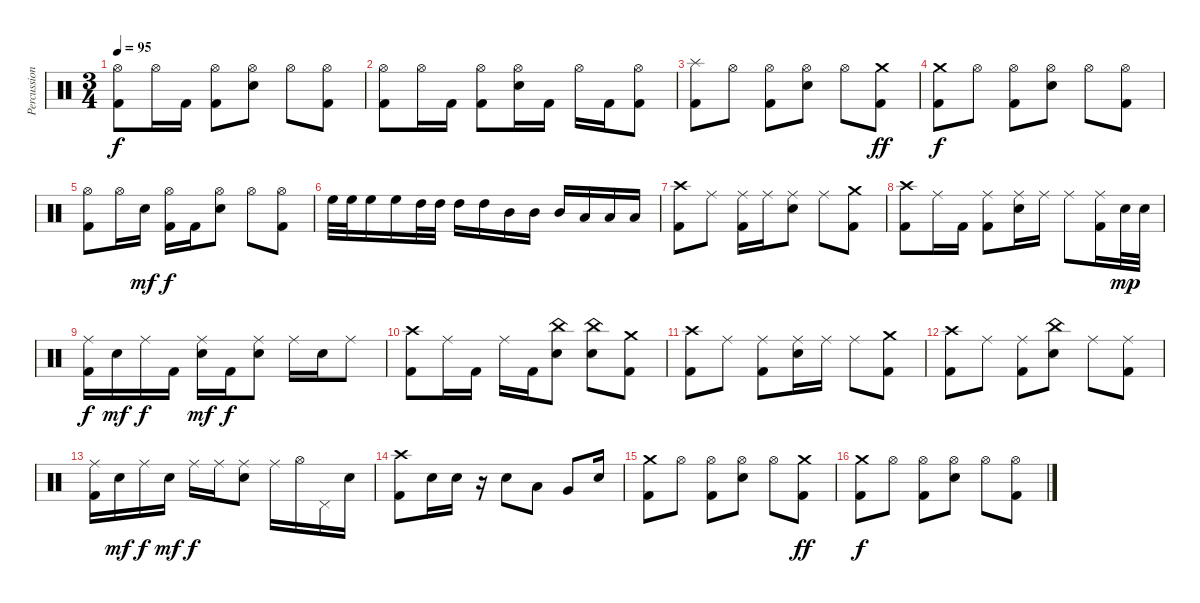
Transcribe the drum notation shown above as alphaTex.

\track ("Percussion" "Percussion") {instrument percussion}
\staff {score}
\articulation defaults
\ts (3 4)
\tempo 95
\clef neutral
\ks c
("Hi-Hat (open)" "Kick (hit) 2").8{dy f} "Hi-Hat (open)".16 "Kick (hit) 2".16 ("Hi-Hat (open)" "Kick (hit) 2").8 ("Hi-Hat (open)" "Electric Snare (hit)").8 "Hi-Hat (open)".8 ("Hi-Hat (open)" "Kick (hit) 2").8 |
("Hi-Hat (open)" "Kick (hit) 2").8 "Hi-Hat (open)".16 "Kick (hit) 2".16 ("Hi-Hat (open)" "Kick (hit) 2").8 ("Hi-Hat (open)" "Electric Snare (hit)").16 "Kick (hit) 2".16 "Hi-Hat (open)".16 "Kick (hit) 2".16 ("Hi-Hat (open)" "Kick (hit) 2").8 |
("Splash (hit)" "Kick (hit) 2").8 "Hi-Hat (open)".8 ("Hi-Hat (open)" "Kick (hit) 2").8 ("Hi-Hat (open)" "Electric Snare (hit)").8 "Hi-Hat (open)".8 ("Crash medium (hit)" "Kick (hit) 2").8{dy ff} |
("Crash medium (hit)" "Kick (hit) 2").8{dy f} "Hi-Hat (open)".8 ("Hi-Hat (open)" "Kick (hit) 2").8 ("Hi-Hat (open)" "Electric Snare (hit)").8 "Hi-Hat (open)".8 ("Hi-Hat (open)" "Kick (hit) 2").8 |
("Hi-Hat (open)" "Kick (hit) 2").8 "Hi-Hat (open)".16 "Electric Snare (hit)".16{dy mf} ("Hi-Hat (open)" "Kick (hit) 2").16{dy f} "Kick (hit) 2".16 ("Hi-Hat (open)" "Electric Snare (hit)").8 "Hi-Hat (open)".8 ("Hi-Hat (open)" "Kick (hit) 2").8 |
"High Floor Tom (hit)".32 "High Floor Tom (hit)".32 "High Floor Tom (hit)".16 "High Floor Tom (hit)".16 "High Tom (hit)".32 "High Tom (hit)".32 "High Tom (hit)".16 "High Tom (hit)".16 "Mid Tom (hit)".16 "Mid Tom (hit)".16 "Mid Tom (hit)".16 "Low Tom (hit)".16 "Low Tom (hit)".16 "Low Tom (hit)".16 |
("Crash high (hit)" "Kick (hit) 2").8 "Ride (middle)".8 ("Ride (middle)" "Kick (hit) 2").16 "Ride (middle)".16 ("Ride (middle)" "Electric Snare (hit)").8 "Ride (middle)".8 ("Crash medium (hit)" "Kick (hit) 2").8 |
("Crash high (hit)" "Kick (hit) 2").8 "Ride (middle)".16 "Kick (hit) 2".16 ("Ride (middle)" "Kick (hit) 2").8 ("Ride (middle)" "Electric Snare (hit)").16 "Ride (middle)".16 "Ride (middle)".8 ("Ride (middle)" "Kick (hit) 2").16 "Electric Snare (hit)".32{dy mp} "Electric Snare (hit)".32 |
("Ride (middle)" "Kick (hit) 2").16{dy f} "Electric Snare (hit)".16{dy mf} "Ride (middle)".16{dy f} "Kick (hit) 2".16 ("Ride (middle)" "Electric Snare (hit)").16{dy mf} "Kick (hit) 2".16{dy f} ("Ride (middle)" "Electric Snare (hit)").8 "Ride (middle)".16 "Electric Snare (hit)".16 "Ride (middle)".8 |
("Crash high (hit)" "Kick (hit) 2").8 "Ride (middle)".16 "Kick (hit) 2".16 "Ride (middle)".16 "Kick (hit) 2".16 ("China (hit)" "Electric Snare (hit)").8 ("China (hit)" "Electric Snare (hit)").8 ("Crash medium (hit)" "Kick (hit) 2").8 |
("Crash high (hit)" "Kick (hit) 2").8 "Ride (middle)".8 ("Ride (middle)" "Kick (hit) 2").8 ("Ride (middle)" "Electric Snare (hit)").16 "Ride (middle)".16 "Ride (middle)".8 ("Crash medium (hit)" "Kick (hit) 2").8 |
("Crash high (hit)" "Kick (hit) 2").8 "Ride (middle)".8 ("Ride (middle)" "Kick (hit) 2").8 ("China (hit)" "Electric Snare (hit)").8 "Ride (middle)".8 ("Ride (middle)" "Kick (hit) 2").8 |
("Ride (middle)" "Kick (hit) 2").16 "Electric Snare (hit)".16{dy mf} "Ride (middle)".16{dy f} "Electric Snare (hit)".16{dy mf} "Ride (middle)".16{dy f} "Ride (middle)".16 ("Ride (middle)" "Electric Snare (hit)").8 "Ride (middle)".16 "Hi-Hat (open)".16 "Pedal Hi-Hat (hit)".16 "Electric Snare (hit)".16 |
("Crash high (hit)" "Kick (hit) 2").8 "Electric Snare (hit)".16 "Electric Snare (hit)".16 r.16 "Electric Snare (hit)".8 "Low Tom (hit)".8 "Very Low Tom (hit)".8 "Electric Snare (hit)".16 |
("Crash medium (hit)" "Kick (hit) 2").8 "Hi-Hat (open)".8 ("Hi-Hat (open)" "Kick (hit) 2").8 ("Hi-Hat (open)" "Electric Snare (hit)").8 "Hi-Hat (open)".8 ("Crash medium (hit)" "Kick (hit) 2").8{dy ff} |
("Crash medium (hit)" "Kick (hit) 2").8{dy f} "Hi-Hat (open)".8 ("Hi-Hat (open)" "Kick (hit) 2").8 ("Hi-Hat (open)" "Electric Snare (hit)").8 "Hi-Hat (open)".8 ("Hi-Hat (open)" "Kick (hit) 2").8
